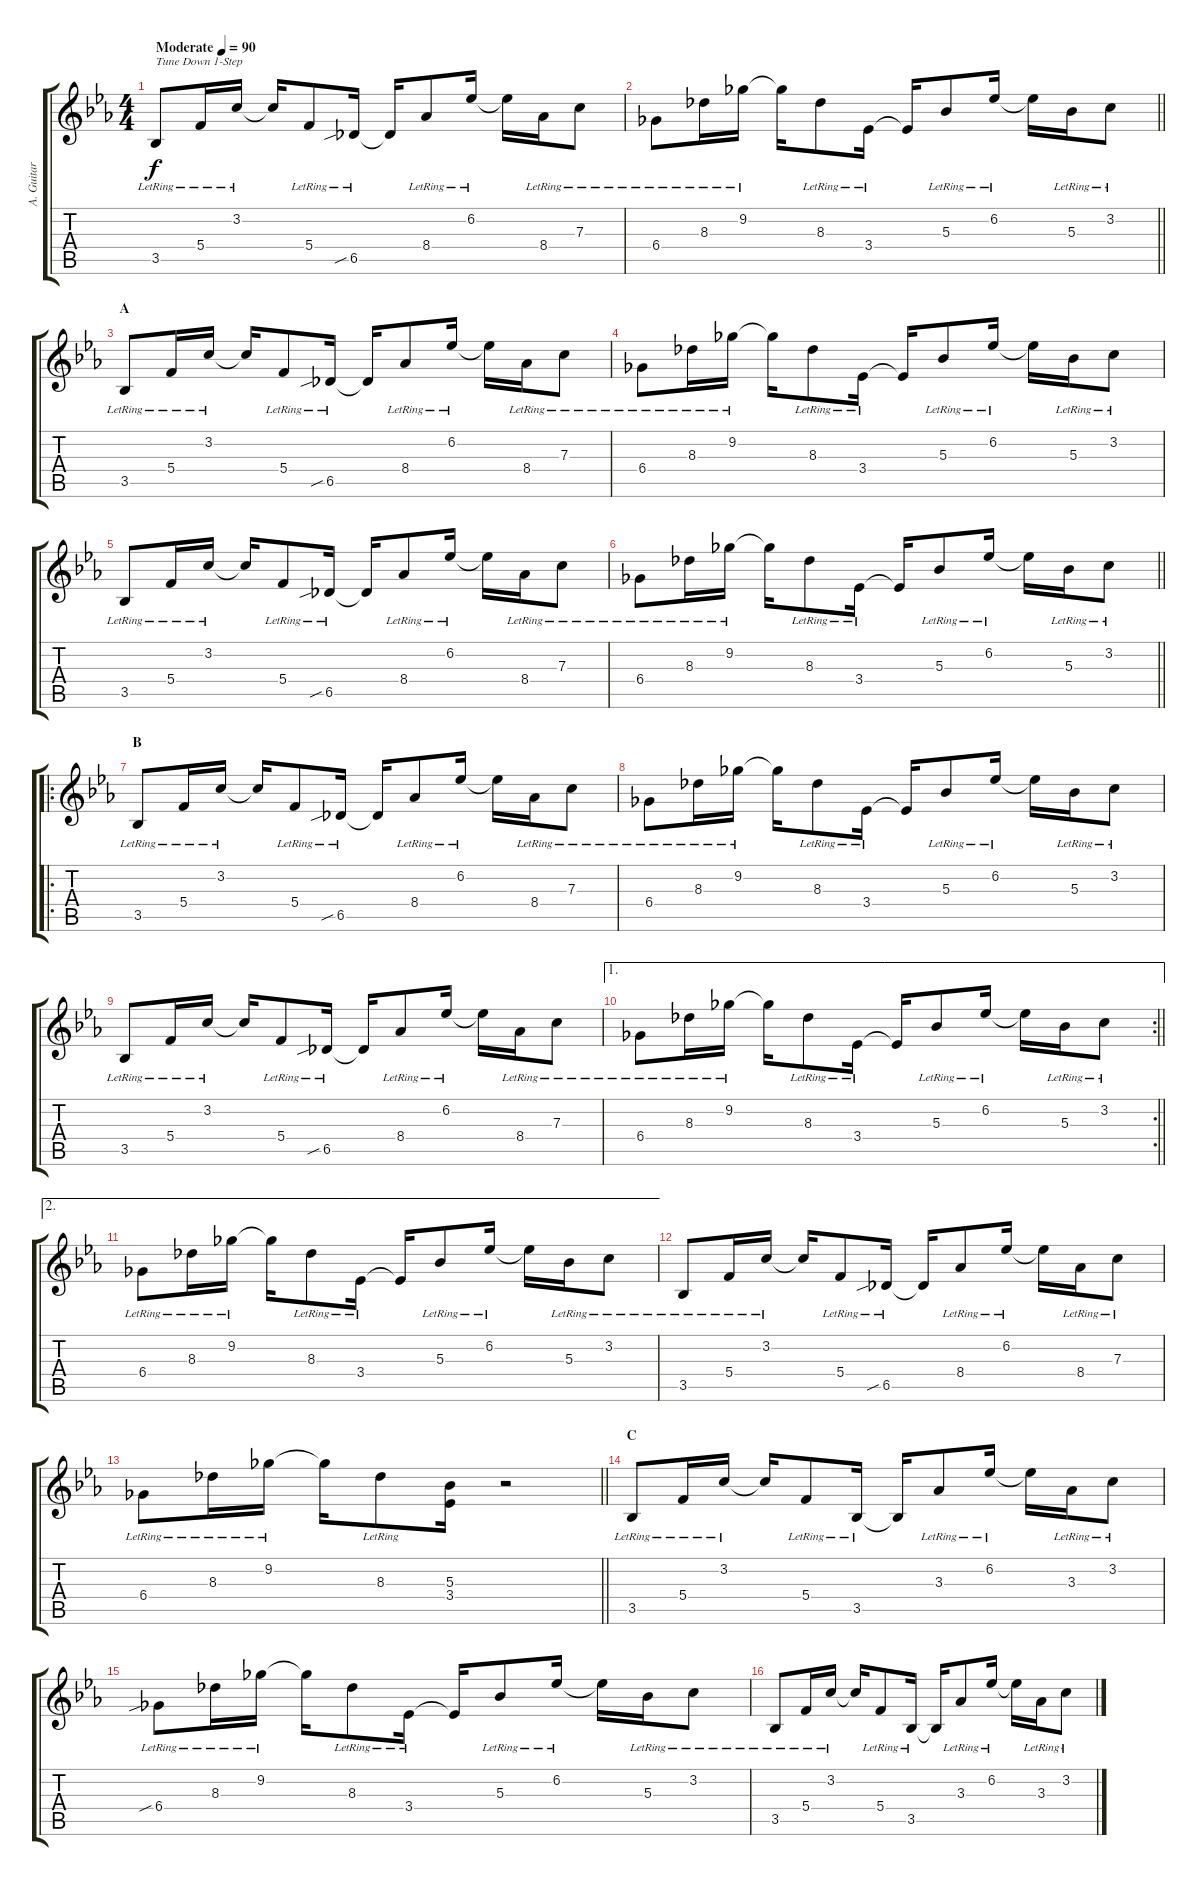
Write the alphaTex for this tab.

\track ("A. Guitar 2 - Aoi" "A. Guitar ") {instrument acousticguitarsteel}
\staff {score tabs}
\tuning (D4 A3 F3 C3 G2 D2) {hide}
\ts (4 4)
\tempo (90 "Moderate")
\clef g2
\ks eb
3.5{lr}.8{txt "Tune Down 1-Step" dy f instrument acousticguitarsteel} 5.4{lr}.16 3.2{lr}.16 3.2{t}.16 5.4{lr}.8 6.5{sib lr}.16 6.5{t}.16 8.4{lr}.8 6.2{lr}.16 6.2{t}.16 8.4{lr}.16 7.3{lr}.8 |
\barLineRight lightlight
6.4{lr}.8 8.3{lr}.16 9.2{lr}.16 9.2{t}.16 8.3{lr}.8 3.4{lr}.16 3.4{t}.16 5.3{lr}.8 6.2{lr}.16 6.2{t}.16 5.3{lr}.16 3.2{lr}.8 |
\section ("" "A")
3.5{lr}.8 5.4{lr}.16 3.2{lr}.16 3.2{t}.16 5.4{lr}.8 6.5{sib lr}.16 6.5{t}.16 8.4{lr}.8 6.2{lr}.16 6.2{t}.16 8.4{lr}.16 7.3{lr}.8 |
6.4{lr}.8 8.3{lr}.16 9.2{lr}.16 9.2{t}.16 8.3{lr}.8 3.4{lr}.16 3.4{t}.16 5.3{lr}.8 6.2{lr}.16 6.2{t}.16 5.3{lr}.16 3.2{lr}.8 |
3.5{lr}.8 5.4{lr}.16 3.2{lr}.16 3.2{t}.16 5.4{lr}.8 6.5{sib lr}.16 6.5{t}.16 8.4{lr}.8 6.2{lr}.16 6.2{t}.16 8.4{lr}.16 7.3{lr}.8 |
\barLineRight lightlight
6.4{lr}.8 8.3{lr}.16 9.2{lr}.16 9.2{t}.16 8.3{lr}.8 3.4{lr}.16 3.4{t}.16 5.3{lr}.8 6.2{lr}.16 6.2{t}.16 5.3{lr}.16 3.2{lr}.8 |
\ro
\section ("" "B")
3.5{lr}.8 5.4{lr}.16 3.2{lr}.16 3.2{t}.16 5.4{lr}.8 6.5{sib lr}.16 6.5{t}.16 8.4{lr}.8 6.2{lr}.16 6.2{t}.16 8.4{lr}.16 7.3{lr}.8 |
6.4{lr}.8 8.3{lr}.16 9.2{lr}.16 9.2{t}.16 8.3{lr}.8 3.4{lr}.16 3.4{t}.16 5.3{lr}.8 6.2{lr}.16 6.2{t}.16 5.3{lr}.16 3.2{lr}.8 |
3.5{lr}.8 5.4{lr}.16 3.2{lr}.16 3.2{t}.16 5.4{lr}.8 6.5{sib lr}.16 6.5{t}.16 8.4{lr}.8 6.2{lr}.16 6.2{t}.16 8.4{lr}.16 7.3{lr}.8 |
\ae 1
\rc 2
\barLineRight lightlight
6.4{lr}.8 8.3{lr}.16 9.2{lr}.16 9.2{t}.16 8.3{lr}.8 3.4{lr}.16 3.4{t}.16 5.3{lr}.8 6.2{lr}.16 6.2{t}.16 5.3{lr}.16 3.2{lr}.8 |
\ae 2
\section ("" "")
6.4{lr}.8 8.3{lr}.16 9.2{lr}.16 9.2{t}.16 8.3{lr}.8 3.4{lr}.16 3.4{t}.16 5.3{lr}.8 6.2{lr}.16 6.2{t}.16 5.3{lr}.16 3.2{lr}.8 |
3.5{lr}.8 5.4{lr}.16 3.2{lr}.16 3.2{t}.16 5.4{lr}.8 6.5{sib lr}.16 6.5{t}.16 8.4{lr}.8 6.2{lr}.16 6.2{t}.16 8.4{lr}.16 7.3{lr}.8 |
\barLineRight lightlight
6.4{lr}.8 8.3{lr}.16 9.2{lr}.16 9.2{t}.16 8.3{lr}.8 (5.3 3.4).16 r.2 |
\section ("" "C")
3.5{lr}.8 5.4{lr}.16 3.2{lr}.16 3.2{t}.16 5.4{lr}.8 3.5{lr}.16 3.5{t}.16 3.3{lr}.8 6.2{lr}.16 6.2{t}.16 3.3{lr}.16 3.2{lr}.8 |
6.4{sib lr}.8 8.3{lr}.16 9.2{lr}.16 9.2{t}.16 8.3{lr}.8 3.4{lr}.16 3.4{t}.16 5.3{lr}.8 6.2{lr}.16 6.2{t}.16 5.3{lr}.16 3.2{lr}.8 |
3.5{lr}.8 5.4{lr}.16 3.2{lr}.16 3.2{t}.16 5.4{lr}.8 3.5{lr}.16 3.5{t}.16 3.3{lr}.8 6.2{lr}.16 6.2{t}.16 3.3{lr}.16 3.2{lr}.8
